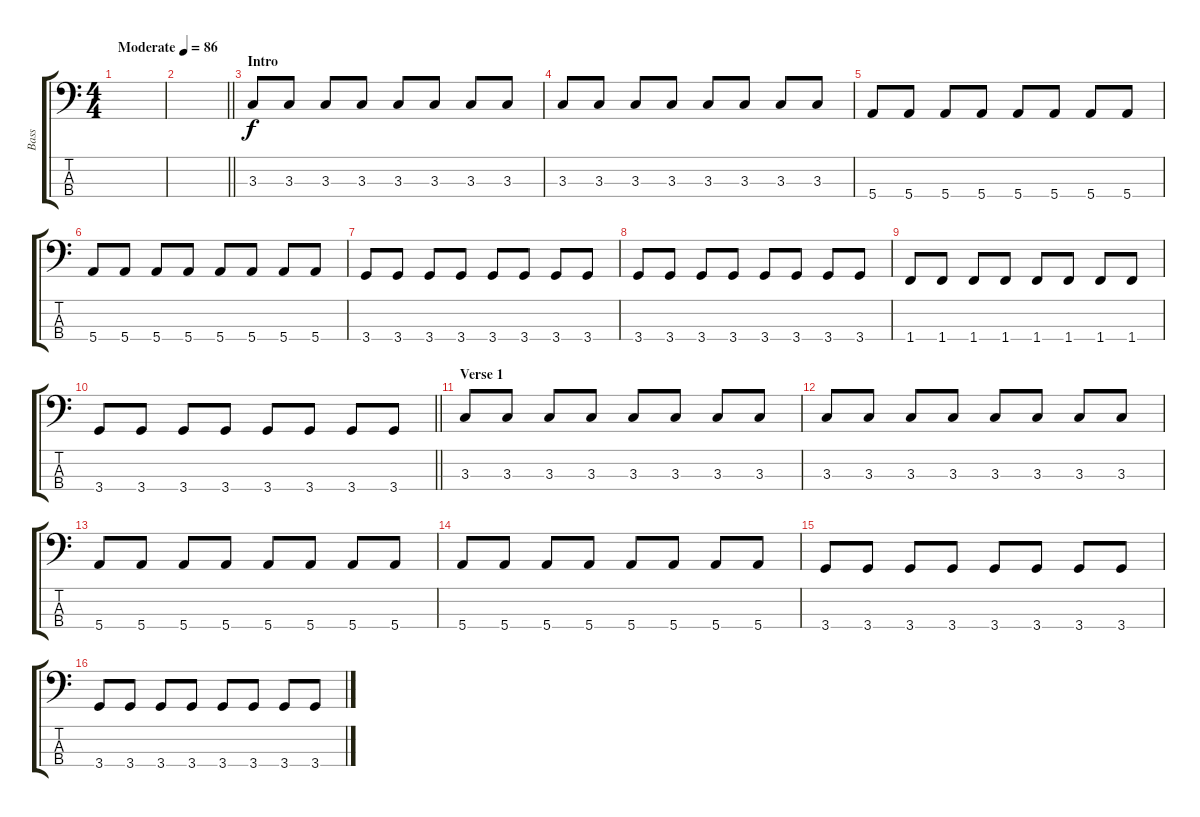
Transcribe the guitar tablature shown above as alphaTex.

\track ("Bass" "Bass") {instrument electricbassfinger}
\staff {score tabs}
\tuning (G2 D2 A1 E1) {hide}
\ts (4 4)
\tempo (86 "Moderate")
\clef f4
\ks c
|
\barLineRight lightlight
|
\section ("" "Intro")
3.3.8 3.3.8 3.3.8 3.3.8 3.3.8 3.3.8 3.3.8 3.3.8 |
3.3.8 3.3.8 3.3.8 3.3.8 3.3.8 3.3.8 3.3.8 3.3.8 |
5.4.8 5.4.8 5.4.8 5.4.8 5.4.8 5.4.8 5.4.8 5.4.8 |
5.4.8 5.4.8 5.4.8 5.4.8 5.4.8 5.4.8 5.4.8 5.4.8 |
3.4.8 3.4.8 3.4.8 3.4.8 3.4.8 3.4.8 3.4.8 3.4.8 |
3.4.8 3.4.8 3.4.8 3.4.8 3.4.8 3.4.8 3.4.8 3.4.8 |
1.4.8 1.4.8 1.4.8 1.4.8 1.4.8 1.4.8 1.4.8 1.4.8 |
\barLineRight lightlight
3.4.8 3.4.8 3.4.8 3.4.8 3.4.8 3.4.8 3.4.8 3.4.8 |
\section ("" "Verse 1")
3.3.8 3.3.8 3.3.8 3.3.8 3.3.8 3.3.8 3.3.8 3.3.8 |
3.3.8 3.3.8 3.3.8 3.3.8 3.3.8 3.3.8 3.3.8 3.3.8 |
5.4.8 5.4.8 5.4.8 5.4.8 5.4.8 5.4.8 5.4.8 5.4.8 |
5.4.8 5.4.8 5.4.8 5.4.8 5.4.8 5.4.8 5.4.8 5.4.8 |
3.4.8 3.4.8 3.4.8 3.4.8 3.4.8 3.4.8 3.4.8 3.4.8 |
3.4.8 3.4.8 3.4.8 3.4.8 3.4.8 3.4.8 3.4.8 3.4.8
